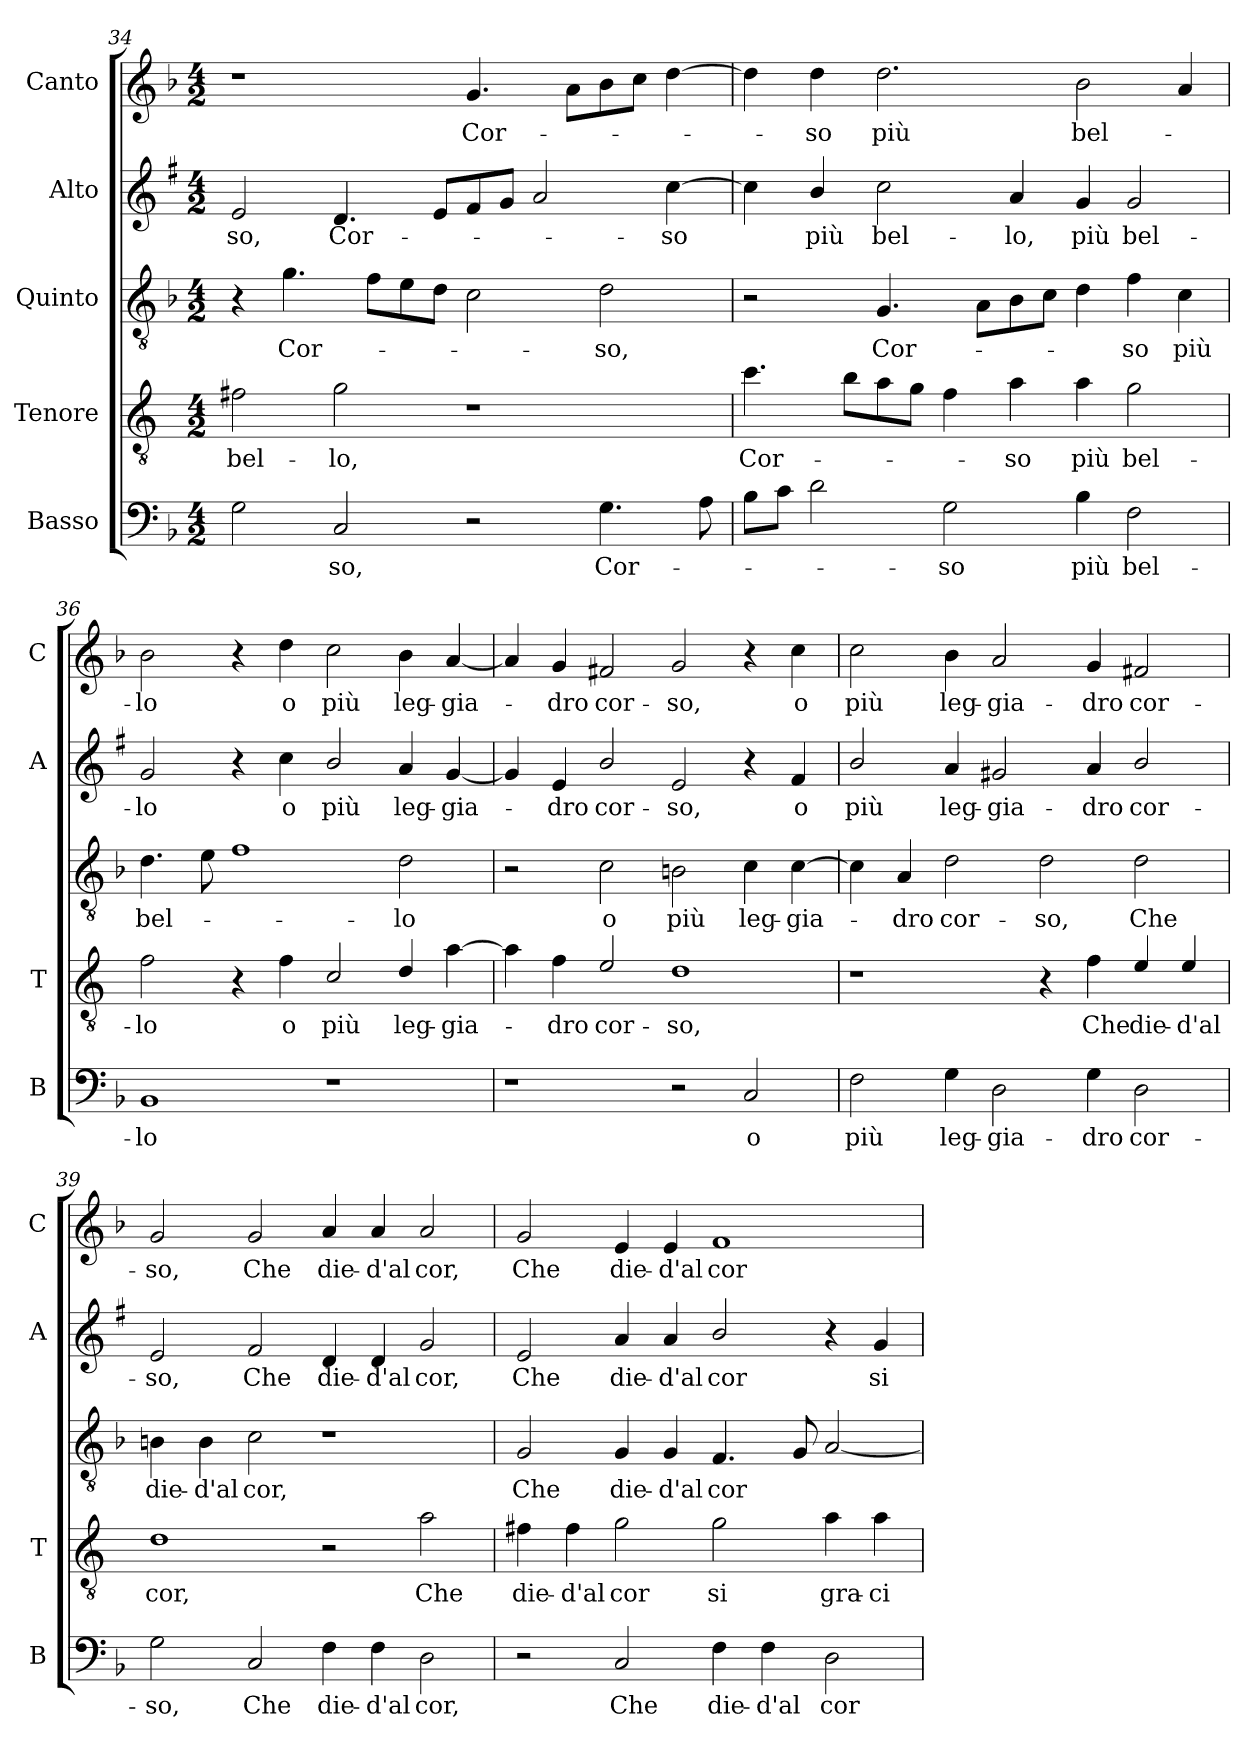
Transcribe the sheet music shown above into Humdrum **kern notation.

**kern	**text	**kern	**text	**kern	**text	**kern	**text	**kern	**text
*part5	*part5	*part4	*part4	*part3	*part3	*part2	*part2	*part1	*part1
*staff5	*staff5	*staff4	*staff4	*staff3	*staff3	*staff2	*staff2	*staff1	*staff1
*I"Basso	*	*I"Tenore	*	*I"Quinto	*	*I"Alto	*	*I"Canto	*
*I'B	*	*I'T	*	*	*	*I'A	*	*I'C	*
!!LO:LB:g=z
*clefF4	*	*clefGv2	*	*clefGv2	*	*clefG2	*	*clefG2	*
*	*	*ITrd4c7	*	*	*	*ITrd1c2	*	*	*
*k[b-]	*	*k[b-]	*	*k[b-]	*	*k[b-]	*	*k[b-]	*
*F:	*	*F:	*	*F:	*	*F:	*	*F:	*
*M4/2	*	*M4/2	*	*M4/2	*	*M4/2	*	*M4/2	*
=34	=34	=34	=34	=34	=34	=34	=34	=34	=34
!	!	!	!LO:LY:b	!	!	!	!LO:LY:b	!	!
2G\	.	2Bn\	bel-	4r	.	2d/	-so,	1r	.
!	!	!	!	!	!LO:LY:b	!	!	!	!
.	.	.	.	4.g\	Cor-	.	.	.	.
!	!LO:LY:b	!	!LO:LY:b	!	!	!	!LO:LY:b	!	!
2C/	-so,	2c\	-lo,	.	.	4.c/	Cor-	.	.
.	.	.	.	8f\L	.	.	.	.	.
.	.	.	.	8e\	.	.	.	.	.
.	.	.	.	8d\J	.	8d/L	.	.	.
!	!	!	!	!	!	!	!	!	!LO:LY:b
2r	.	1r	.	2c\	.	8e/	.	4.g/	Cor-
.	.	.	.	.	.	8f/J	.	.	.
.	.	.	.	.	.	2g/	.	.	.
.	.	.	.	.	.	.	.	8a\L	.
!	!LO:LY:b	!	!	!	!LO:LY:b	!	!	!	!
4.G\	Cor-	.	.	2d\	-so,	.	.	8b-\	.
.	.	.	.	.	.	.	.	8cc\J	.
!	!	!	!	!	!	!	!LO:LY:b	!	!
.	.	.	.	.	.	[4b-\	-so	[4dd\	.
8A\	.	.	.	.	.	.	.	.	.
=35	=35	=35	=35	=35	=35	=35	=35	=35	=35
!	!	!	!LO:LY:b	!	!	!	!	!	!
8B-\L	.	4.f\	Cor-	2r	.	4b-\]	.	4dd\]	.
8c\J	.	.	.	.	.	.	.	.	.
!	!	!	!	!	!	!	!LO:LY:b	!	!LO:LY:b
2d\	.	.	.	.	.	4a/	più	4dd\	-so
.	.	8e\L	.	.	.	.	.	.	.
!	!	!	!	!	!LO:LY:b	!	!LO:LY:b	!	!LO:LY:b
.	.	8d\	.	4.G/	Cor-	2b-\	bel-	2.dd\	più
.	.	8c\J	.	.	.	.	.	.	.
!	!LO:LY:b	!	!	!	!	!	!	!	!
2G\	-so	4B-\	.	.	.	.	.	.	.
.	.	.	.	8A\L	.	.	.	.	.
!	!	!	!LO:LY:b	!	!	!	!LO:LY:b	!	!
.	.	4d\	-so	8B-\	.	4g/	-lo,	.	.
.	.	.	.	8c\J	.	.	.	.	.
!	!LO:LY:b	!	!LO:LY:b	!	!	!	!LO:LY:b	!	!LO:LY:b
4B-\	più	4d\	più	4d\	.	4f/	più	2b-\	bel-
!	!LO:LY:b	!	!LO:LY:b	!	!LO:LY:b	!	!LO:LY:b	!	!
2F\	bel-	2c\	bel-	4f\	-so	2f/	bel-	.	.
!	!	!	!	!	!LO:LY:b	!	!	!	!
.	.	.	.	4c\	più	.	.	4a/	.
=36	=36	=36	=36	=36	=36	=36	=36	=36	=36
!	!LO:LY:b	!	!LO:LY:b	!	!LO:LY:b	!	!LO:LY:b	!	!LO:LY:b
1BB-	-lo	2B-\	-lo	4.d\	bel-	2f/	-lo	2b-\	-lo
.	.	.	.	8e\	.	.	.	.	.
.	.	4r	.	1f	.	4r	.	4r	.
!	!	!	!LO:LY:b	!	!	!	!LO:LY:b	!	!LO:LY:b
.	.	4B-\	o	.	.	4b-\	o	4dd\	o
!	!	!	!LO:LY:b	!	!	!	!LO:LY:b	!	!LO:LY:b
1r	.	2F/	più	.	.	2a/	più	2cc\	più
!	!	!	!LO:LY:b	!	!LO:LY:b	!	!LO:LY:b	!	!LO:LY:b
.	.	4G/	leg-	2d\	-lo	4g/	leg-	4b-\	leg-
!	!	!	!LO:LY:b	!	!	!	!LO:LY:b	!	!LO:LY:b
.	.	[4d\	-gia-	.	.	[4f/	-gia-	[4a/	-gia-
!!LO:LB:g=z
=37	=37	=37	=37	=37	=37	=37	=37	=37	=37
1r	.	4d\]	.	2r	.	4f/]	.	4a/]	.
!	!	!	!LO:LY:b	!	!	!	!LO:LY:b	!	!LO:LY:b
.	.	4B-\	-dro	.	.	4d/	-dro	4g/	-dro
!	!	!	!LO:LY:b	!	!LO:LY:b	!	!LO:LY:b	!	!LO:LY:b
.	.	2A/	cor-	2c\	o	2a/	cor-	2f#X/	cor-
!	!	!	!LO:LY:b	!	!LO:LY:b	!	!LO:LY:b	!	!LO:LY:b
2r	.	1G	-so,	2Bn\	più	2d/	-so,	2g/	-so,
!	!LO:LY:b	!	!	!	!LO:LY:b	!	!	!	!
2C/	o	.	.	4c\	leg-	4r	.	4r	.
!	!	!	!	!	!LO:LY:b	!	!LO:LY:b	!	!LO:LY:b
.	.	.	.	[4c\	-gia-	4e/	o	4cc\	o
=38	=38	=38	=38	=38	=38	=38	=38	=38	=38
!	!LO:LY:b	!	!	!	!	!	!LO:LY:b	!	!LO:LY:b
2F\	più	1r	.	4c\]	.	2a/	più	2cc\	più
!	!	!	!	!	!LO:LY:b	!	!	!	!
.	.	.	.	4A/	-dro	.	.	.	.
!	!LO:LY:b	!	!	!	!LO:LY:b	!	!LO:LY:b	!	!LO:LY:b
4G\	leg-	.	.	2d\	cor-	4g/	leg-	4b-\	leg-
!	!LO:LY:b	!	!	!	!	!	!LO:LY:b	!	!LO:LY:b
2D\	-gia-	.	.	.	.	2f#X/	-gia-	2a/	-gia-
!	!	!	!	!	!LO:LY:b	!	!	!	!
.	.	4r	.	2d\	-so,	.	.	.	.
!	!LO:LY:b	!	!LO:LY:b	!	!	!	!LO:LY:b	!	!LO:LY:b
4G\	-dro	4B-\	Che	.	.	4g/	-dro	4g/	-dro
!	!LO:LY:b	!	!LO:LY:b	!	!LO:LY:b	!	!LO:LY:b	!	!LO:LY:b
2D\	cor-	4A/	die-	2d\	Che	2a/	cor-	2f#X/	cor-
!	!	!	!LO:LY:b	!	!	!	!	!	!
.	.	4A/	-d'al	.	.	.	.	.	.
=39	=39	=39	=39	=39	=39	=39	=39	=39	=39
!	!LO:LY:b	!	!LO:LY:b	!	!LO:LY:b	!	!LO:LY:b	!	!LO:LY:b
2G\	-so,	1G	cor,	4Bn\	die-	2d/	-so,	2g/	-so,
!	!	!	!	!	!LO:LY:b	!	!	!	!
.	.	.	.	4B\	-d'al	.	.	.	.
!	!LO:LY:b	!	!	!	!LO:LY:b	!	!LO:LY:b	!	!LO:LY:b
2C/	Che	.	.	2c\	cor,	2e/	Che	2g/	Che
!	!LO:LY:b	!	!	!	!	!	!LO:LY:b	!	!LO:LY:b
4F\	die-	2r	.	1r	.	4c/	die-	4a/	die-
!	!LO:LY:b	!	!	!	!	!	!LO:LY:b	!	!LO:LY:b
4F\	-d'al	.	.	.	.	4c/	-d'al	4a/	-d'al
!	!LO:LY:b	!	!LO:LY:b	!	!	!	!LO:LY:b	!	!LO:LY:b
2D\	cor,	2d\	Che	.	.	2f/	cor,	2a/	cor,
=40	=40	=40	=40	=40	=40	=40	=40	=40	=40
!	!	!	!LO:LY:b	!	!LO:LY:b	!	!LO:LY:b	!	!LO:LY:b
2r	.	4Bn\	die-	2G/	Che	2d/	Che	2g/	Che
!	!	!	!LO:LY:b	!	!	!	!	!	!
.	.	4B\	-d'al	.	.	.	.	.	.
!	!LO:LY:b	!	!LO:LY:b	!	!LO:LY:b	!	!LO:LY:b	!	!LO:LY:b
2C/	Che	2c\	cor	4G/	die-	4g/	die-	4e/	die-
!	!	!	!	!	!LO:LY:b	!	!LO:LY:b	!	!LO:LY:b
.	.	.	.	4G/	-d'al	4g/	-d'al	4e/	-d'al
!	!LO:LY:b	!	!LO:LY:b	!	!LO:LY:b	!	!LO:LY:b	!	!LO:LY:b
4F\	die-	2c\	si	4.F/	cor	2a/	cor	1f	cor
!	!LO:LY:b	!	!	!	!	!	!	!	!
4F\	-d'al	.	.	.	.	.	.	.	.
.	.	.	.	8G/	.	.	.	.	.
!	!LO:LY:b	!	!LO:LY:b	!	!	!	!	!	!
2D\	cor	4d\	gra-	[2A/	.	4r	.	.	.
!	!	!	!LO:LY:b	!	!	!	!LO:LY:b	!	!
.	.	4d\	-ci-	.	.	4f/	si	.	.
=	=	=	=	=	=	=	=	=	=
*-	*-	*-	*-	*-	*-	*-	*-	*-	*-
